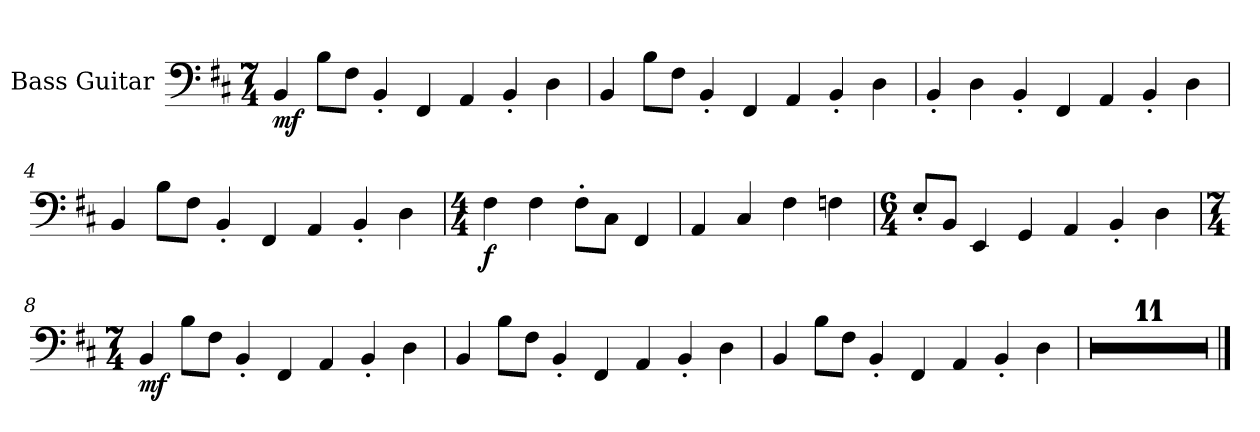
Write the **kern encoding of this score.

**kern	**dynam
*part1	*part1
*staff1	*staff1
*I"Bass Guitar	*
*I'B. Guit.	*
*clefF4	*
*ITrd7c12	*
*k[f#c#]	*
*M7/4	*
=1	=1
4BBB	mf
8BBL	.
8FF#J	.
4BBB'	.
4FFF#	.
4AAA	.
4BBB'	.
4DD	.
=2	=2
4BBB	.
8BBL	.
8FF#J	.
4BBB'	.
4FFF#	.
4AAA	.
4BBB'	.
4DD	.
=3	=3
4BBB'	.
4DD	.
4BBB'	.
4FFF#	.
4AAA	.
4BBB'	.
4DD	.
=4	=4
4BBB	.
8BBL	.
8FF#J	.
4BBB'	.
4FFF#	.
4AAA	.
4BBB'	.
4DD	.
!!LO:LB:g=z
=5	=5
*M4/4	*
4FF#	f
4FF#	.
8FF#'L	.
8CC#J	.
4FFF#	.
=6	=6
4AAA	.
4CC#	.
4FF#	.
4FFn	.
=7	=7
*M6/4	*
8EE'L	.
8BBBJ	.
4EEE	.
4GGG	.
4AAA	.
4BBB'	.
4DD	.
=8	=8
*M7/4	*
4BBB	mf
8BBL	.
8FF#J	.
4BBB'	.
4FFF#	.
4AAA	.
4BBB'	.
4DD	.
=9	=9
4BBB	.
8BBL	.
8FF#J	.
4BBB'	.
4FFF#	.
4AAA	.
4BBB'	.
4DD	.
!!LO:LB:g=z
=10	=10
4BBB	.
8BBL	.
8FF#J	.
4BBB'	.
4FFF#	.
4AAA	.
4BBB'	.
4DD	.
=11	=11
1..r	.
=12	=12
1..r	.
=13	=13
1..r	.
=14	=14
1..r	.
=15	=15
1..r	.
=16	=16
1..r	.
=17	=17
1..r	.
!!LO:LB:g=z
=18	=18
1..r	.
=19	=19
1..r	.
=20	=20
1..r	.
=21	=21
1..r	.
==	==
*-	*-
